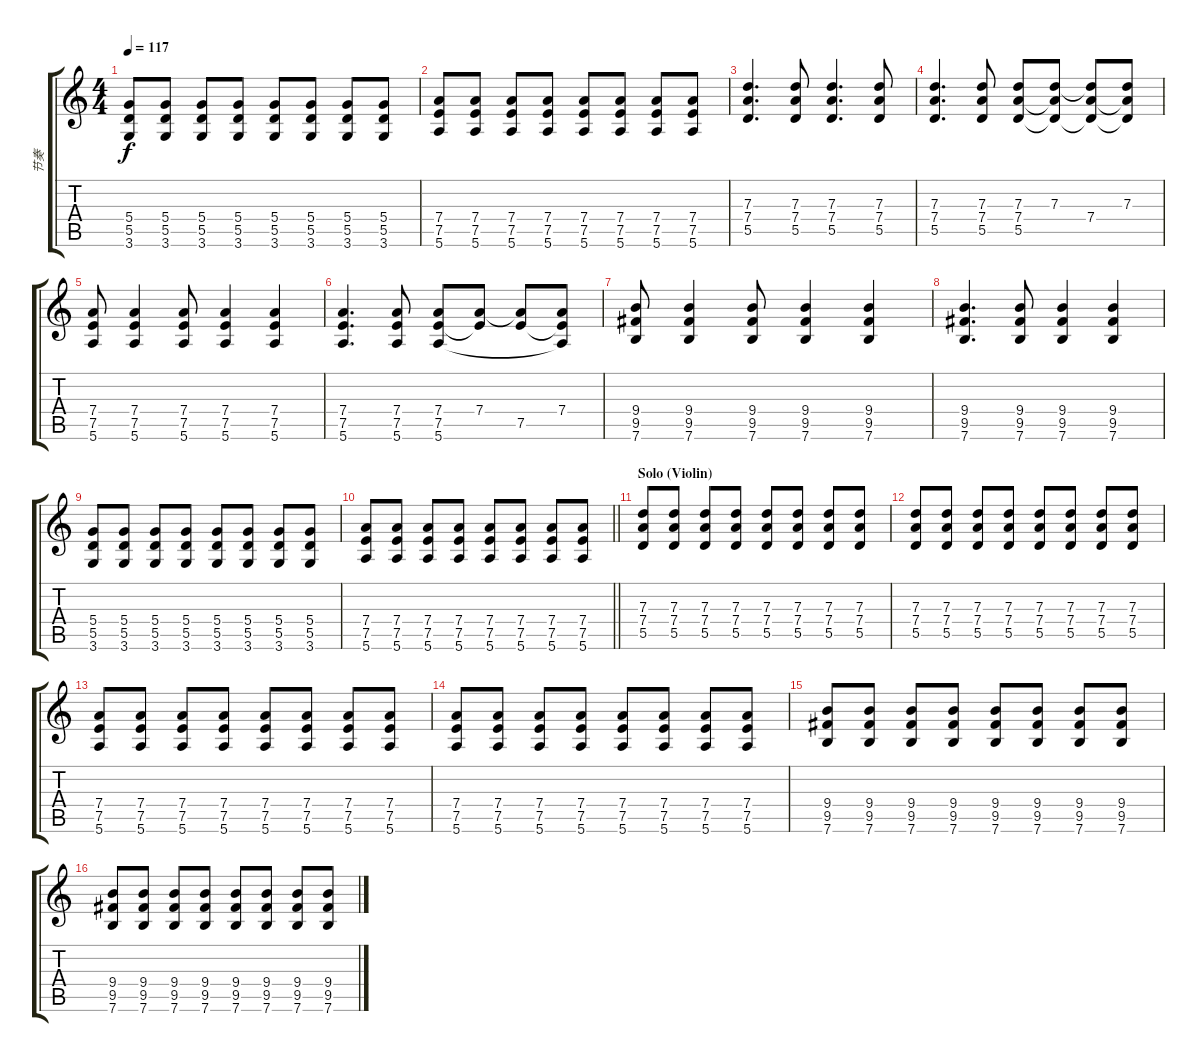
\track ("节奏" "节奏") {instrument electricguitarmuted}
\staff {score tabs}
\tuning (E4 B3 G3 D3 A2 E2) {hide}
\ts (4 4)
\tempo 117
\clef g2
\ks c
(5.4 5.5 3.6).8{dy f} (5.4 5.5 3.6).8 (5.4 5.5 3.6).8 (5.4 5.5 3.6).8 (5.4 5.5 3.6).8 (5.4 5.5 3.6).8 (5.4 5.5 3.6).8 (5.4 5.5 3.6).8 |
(7.4 7.5 5.6).8 (7.4 7.5 5.6).8 (7.4 7.5 5.6).8 (7.4 7.5 5.6).8 (7.4 7.5 5.6).8 (7.4 7.5 5.6).8 (7.4 7.5 5.6).8 (7.4 7.5 5.6).8 |
(7.3 7.4 5.5).4{d} (7.3 7.4 5.5).8 (7.3 7.4 5.5).4{d} (7.3 7.4 5.5).8 |
(7.3 7.4 5.5).4{d} (7.3 7.4 5.5).8 (7.3 7.4 5.5).8 (7.3 7.4{t} 5.5{t}).8 (7.3{t} 7.4 5.5{t}).8 (7.3 7.4{t} 5.5{t}).8 |
(7.4 7.5 5.6).8 (7.4 7.5 5.6).4 (7.4 7.5 5.6).8 (7.4 7.5 5.6).4 (7.4 7.5 5.6).4 |
(7.4 7.5 5.6).4{d} (7.4 7.5 5.6).8 (7.4 7.5 5.6).8 (7.4 7.5{t}).8 (7.4{t} 7.5).8 (7.4 7.5{t} 5.6{t}).8 |
(9.4 9.5 7.6).8 (9.4 9.5 7.6).4 (9.4 9.5 7.6).8 (9.4 9.5 7.6).4 (9.4 9.5 7.6).4 |
(9.4 9.5 7.6).4{d} (9.4 9.5 7.6).8 (9.4 9.5 7.6).4 (9.4 9.5 7.6).4 |
(5.4 5.5 3.6).8 (5.4 5.5 3.6).8 (5.4 5.5 3.6).8 (5.4 5.5 3.6).8 (5.4 5.5 3.6).8 (5.4 5.5 3.6).8 (5.4 5.5 3.6).8 (5.4 5.5 3.6).8 |
\barLineRight lightlight
(7.4 7.5 5.6).8 (7.4 7.5 5.6).8 (7.4 7.5 5.6).8 (7.4 7.5 5.6).8 (7.4 7.5 5.6).8 (7.4 7.5 5.6).8 (7.4 7.5 5.6).8 (7.4 7.5 5.6).8 |
\section ("" "Solo (Violin)")
(7.3 7.4 5.5).8 (7.3 7.4 5.5).8 (7.3 7.4 5.5).8 (7.3 7.4 5.5).8 (7.3 7.4 5.5).8 (7.3 7.4 5.5).8 (7.3 7.4 5.5).8 (7.3 7.4 5.5).8 |
(7.3 7.4 5.5).8 (7.3 7.4 5.5).8 (7.3 7.4 5.5).8 (7.3 7.4 5.5).8 (7.3 7.4 5.5).8 (7.3 7.4 5.5).8 (7.3 7.4 5.5).8 (7.3 7.4 5.5).8 |
(7.4 7.5 5.6).8 (7.4 7.5 5.6).8 (7.4 7.5 5.6).8 (7.4 7.5 5.6).8 (7.4 7.5 5.6).8 (7.4 7.5 5.6).8 (7.4 7.5 5.6).8 (7.4 7.5 5.6).8 |
(7.4 7.5 5.6).8 (7.4 7.5 5.6).8 (7.4 7.5 5.6).8 (7.4 7.5 5.6).8 (7.4 7.5 5.6).8 (7.4 7.5 5.6).8 (7.4 7.5 5.6).8 (7.4 7.5 5.6).8 |
(9.4 9.5 7.6).8 (9.4 9.5 7.6).8 (9.4 9.5 7.6).8 (9.4 9.5 7.6).8 (9.4 9.5 7.6).8 (9.4 9.5 7.6).8 (9.4 9.5 7.6).8 (9.4 9.5 7.6).8 |
(9.4 9.5 7.6).8 (9.4 9.5 7.6).8 (9.4 9.5 7.6).8 (9.4 9.5 7.6).8 (9.4 9.5 7.6).8 (9.4 9.5 7.6).8 (9.4 9.5 7.6).8 (9.4 9.5 7.6).8
